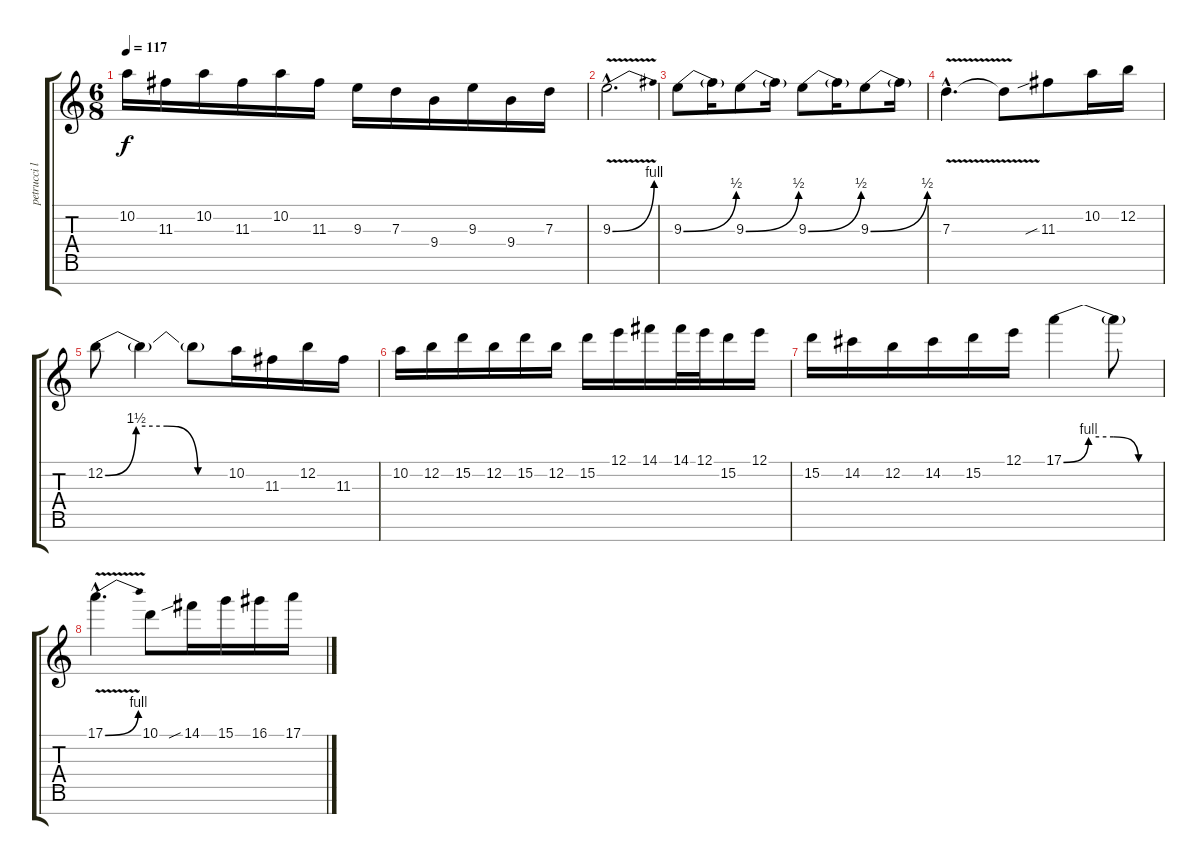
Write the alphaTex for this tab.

\track ("petrucci lead 7str." "petrucci l") {instrument distortionguitar}
\staff {score tabs}
\tuning (E4 B3 G3 D3 A2 E2 B1) {hide}
\ts (6 8)
\tempo 117
\clef g2
\ks c
10.2.16{dy f} 11.3.16 10.2.16 11.3.16 10.2.16 11.3.16 9.3.16 7.3.16 9.4.16 9.3.16 9.4.16 7.3.16 |
9.3{be (bend 0 0 60 4) v hac}.2{d} |
9.3{be (bend 0 0 60 2)}.8 9.3{t}.16 9.3{be (bend 0 0 60 2)}.8 9.3{t}.16 9.3{be (bend 0 0 60 2)}.8 9.3{t}.16 9.3{be (bend 0 0 60 2)}.8 9.3{t}.16 |
7.3{v hac}.4{d} 7.3{t}.8 11.3{sib}.8 10.2.16 12.2.16 |
12.2{be (custom 0 0 15 6 30 6 45 0 60 0)}.8 12.2{t}.4 12.2{t}.8 10.2.16 11.3.16 12.2.16 11.3.16 |
10.2.16 12.2.16 15.2.16 12.2.16 15.2.16 12.2.16 15.2.16 12.1.16 14.1.16 14.1.32 12.1.32 15.2.16 12.1.16 |
15.2.16 14.2.16 12.2.16 14.2.16 15.2.16 12.1.16 17.1{be (custom 0 0 15 4 30 4 45 0 60 0)}.4 17.1{t}.8 |
17.1{be (bend 0 0 60 4) v hac}.4{d} 10.1.8 14.1{sib}.16 15.1.16 16.1.16 17.1.16
